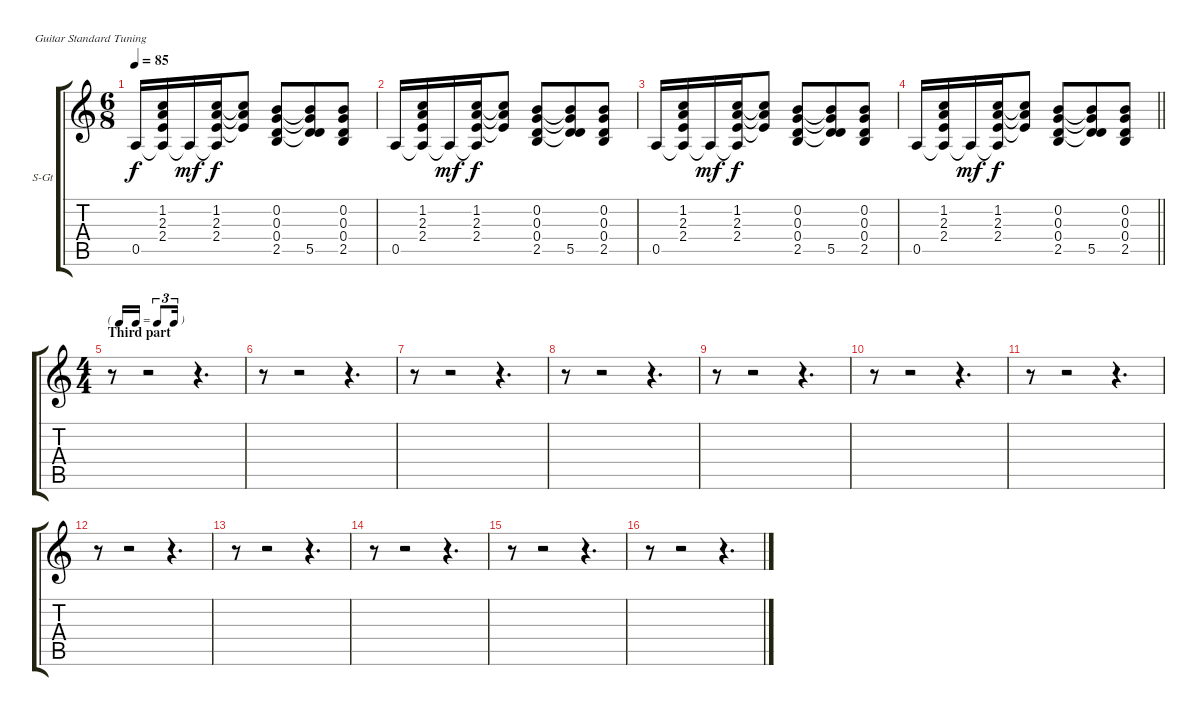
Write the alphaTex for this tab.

\bracketExtendMode groupsimilarinstruments
\firstSystemTrackNameOrientation horizontal
\otherSystemsTrackNameOrientation horizontal
\track ("Piano" "S-Gt") {instrument brightacousticpiano}
\staff {score tabs}
\tuning (E4 B3 G3 D3 A2 E2)
\displaytranspose 12
\ts (6 8)
\tempo 85
\clef g2
\ks c
0.5.16{dy f} (1.2 2.3 2.4 0.5{t}).16 0.5{t}.16{dy mf} (1.2 2.3 2.4 0.5{t}).16{dy f} (1.2{t} 2.3{t} 2.4{t}).8 (0.2 0.3 0.4 2.5).8 (0.2{t} 0.3{t} 0.4{t} 5.5).8 (0.2 0.3 0.4 2.5).8 |
0.5.16 (1.2 2.3 2.4 0.5{t}).16 0.5{t}.16{dy mf} (1.2 2.3 2.4 0.5{t}).16{dy f} (1.2{t} 2.3{t} 2.4{t}).8 (0.2 0.3 0.4 2.5).8 (0.2{t} 0.3{t} 0.4{t} 5.5).8 (0.2 0.3 0.4 2.5).8 |
0.5.16 (1.2 2.3 2.4 0.5{t}).16 0.5{t}.16{dy mf} (1.2 2.3 2.4 0.5{t}).16{dy f} (1.2{t} 2.3{t} 2.4{t}).8 (0.2 0.3 0.4 2.5).8 (0.2{t} 0.3{t} 0.4{t} 5.5).8 (0.2 0.3 0.4 2.5).8 |
\barLineRight lightlight
0.5.16 (1.2 2.3 2.4 0.5{t}).16 0.5{t}.16{dy mf} (1.2 2.3 2.4 0.5{t}).16{dy f} (1.2{t} 2.3{t} 2.4{t}).8 (0.2 0.3 0.4 2.5).8 (0.2{t} 0.3{t} 0.4{t} 5.5).8 (0.2 0.3 0.4 2.5).8 |
\ts (4 4)
\beaming (8 2 2 2 2)
\tf triplet16th
\section ("" "Third part")
r.8 r.2 r.4{d} |
r.8 r.2 r.4{d} |
r.8 r.2 r.4{d} |
r.8 r.2 r.4{d} |
r.8 r.2 r.4{d} |
r.8 r.2 r.4{d} |
r.8 r.2 r.4{d} |
r.8 r.2 r.4{d} |
r.8 r.2 r.4{d} |
r.8 r.2 r.4{d} |
r.8 r.2 r.4{d} |
r.8 r.2 r.4{d}
